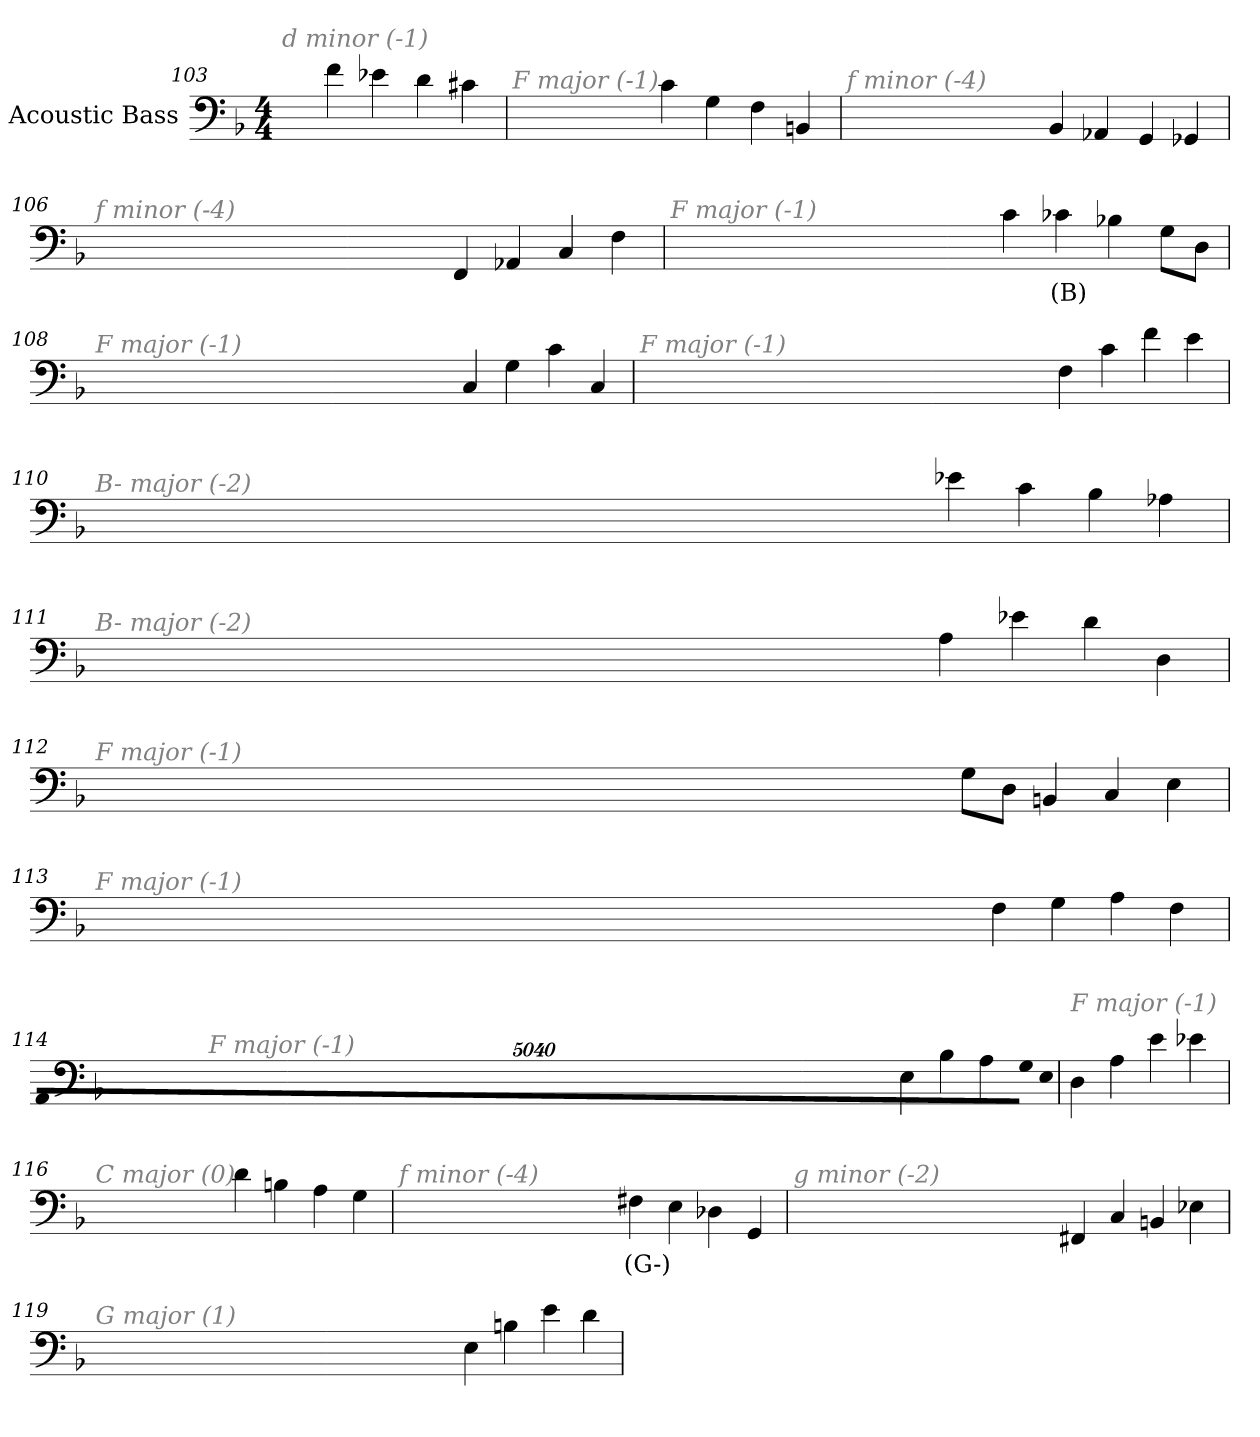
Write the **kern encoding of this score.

**kern	**text
*part1	*part1
*staff1	*staff1
*I"Acoustic Bass	*
*clefF4	*
*ITrd7c12	*
*k[b-]	*
*F:	*
*M4/4	*
=103	=103
!LO:TX:i:color=#808080:t=d minor (-1)	!
4F	.
4E-X	.
4D	.
4C#X	.
=104	=104
!LO:TX:i:color=#808080:t=F major (-1)	!
4C	.
4GG	.
4FF	.
4BBBn	.
=105	=105
!LO:TX:i:color=#808080:t=f minor (-4)	!
4BBB-	.
4AAA-X	.
4GGG	.
4GGG-X	.
=106	=106
!LO:TX:i:color=#808080:t=f minor (-4)	!
4FFF	.
4AAA-X	.
4CC	.
4FF	.
=107	=107
!LO:TX:i:color=#808080:t=F major (-1)	!
4C	.
4C-Xi	(B)
4BB-X	.
8GGL	.
8DDJ	.
=108	=108
!LO:TX:i:color=#808080:t=F major (-1)	!
4CC	.
4GG	.
4C	.
4CC	.
=109	=109
!LO:TX:i:color=#808080:t=F major (-1)	!
4FF	.
4C	.
4F	.
4E	.
=110	=110
!LO:TX:i:color=#808080:t=B- major (-2)	!
4E-X	.
4C	.
4BB-	.
4AA-X	.
=111	=111
!LO:TX:i:color=#808080:t=B- major (-2)	!
4AA	.
4E-X	.
4D	.
4DD	.
=112	=112
!LO:TX:i:color=#808080:t=F major (-1)	!
8GGL	.
8DDJ	.
4BBBn	.
4CC	.
4EE	.
=113	=113
!LO:TX:i:color=#808080:t=F major (-1)	!
4FF	.
4GG	.
4AA	.
4FF	.
=114	=114
!LO:TX:i:color=#808080:t=F major (-1)	!
4EE	.
4BB-	.
4AA	.
!LO:N:vis=8	!
40320%3347GGL	.
!LO:N:vis=8	!
40320%3347EE	.
!LO:N:vis=8	!
40320%3347AAAJ	.
=115	=115
!LO:TX:i:color=#808080:t=F major (-1)	!
4DD	.
4AA	.
4E	.
4E-X	.
=116	=116
!LO:TX:i:color=#808080:t=C major (0)	!
4D	.
4BBn	.
4AA	.
4GG	.
=117	=117
!LO:TX:i:color=#808080:t=f minor (-4)	!
4FF#Xj	(G-)
4EE	.
4DD-X	.
4GGG	.
=118	=118
!LO:TX:i:color=#808080:t=g minor (-2)	!
4FFF#X	.
4CC	.
4BBBn	.
4EE-X	.
=119	=119
!LO:TX:i:color=#808080:t=G major (1)	!
4EE	.
4BBn	.
4E	.
4D	.
=	=
*-	*-
